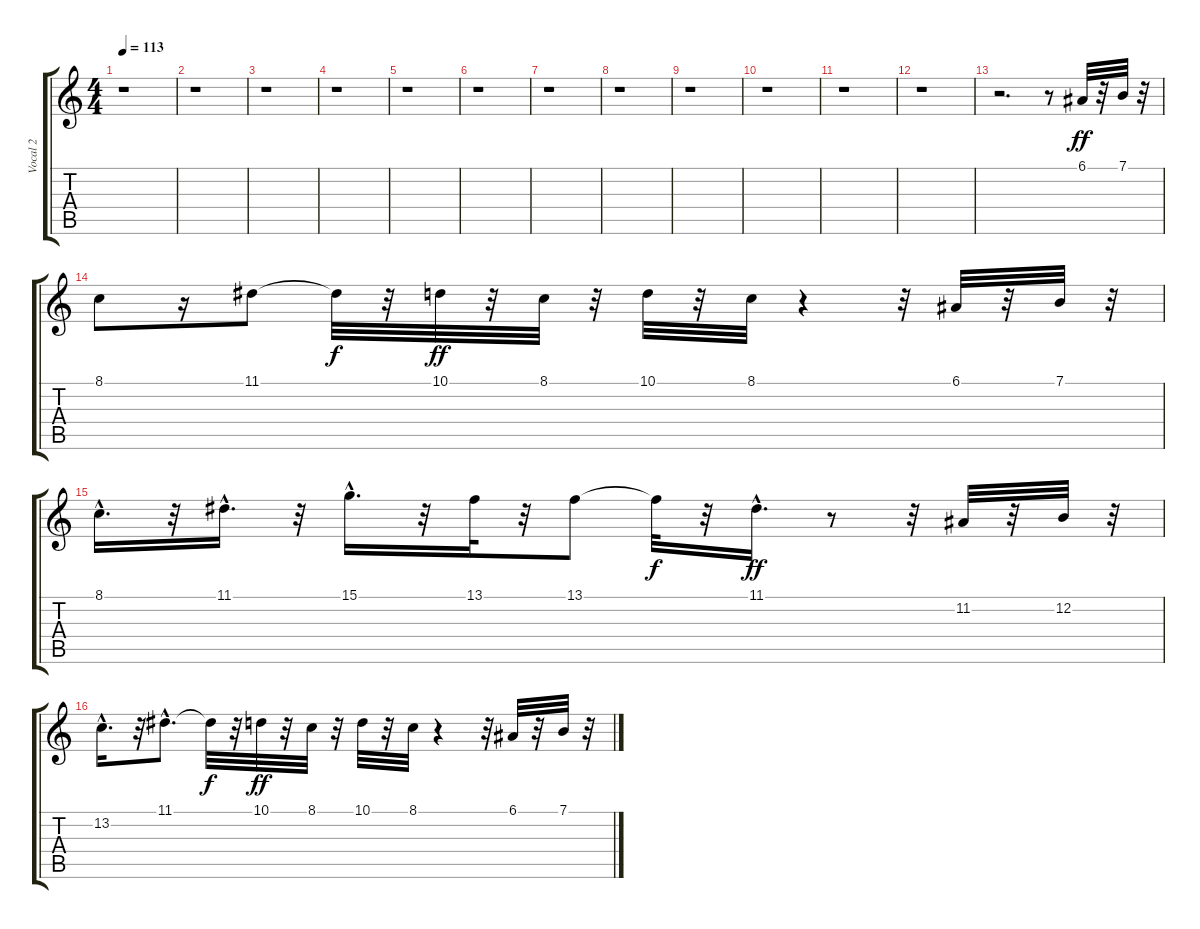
\track ("Vocal 2" "Vocal 2") {instrument clarinet}
\staff {score tabs}
\tuning (E4 B3 G3 D3 A2 E2) {hide}
\ts (4 4)
\tempo 113
\clef g2
\ks c
r.1{dy ff instrument clarinet} |
r.1 |
r.1 |
r.1 |
r.1 |
r.1 |
r.1 |
r.1 |
r.1 |
r.1 |
r.1 |
r.1 |
r.2{d} r.8 6.1.32 r.32 7.1.32 r.32 |
8.1.8 r.16 11.1.8 11.1{t}.32{dy f} r.32 10.1.32{dy ff} r.32 8.1.32 r.32 10.1.32 r.32 8.1.32 r.4 r.32 6.1.32 r.32 7.1.32 r.32 |
8.1{hac}.16{d} r.32 11.1{hac}.16{d} r.32 15.1{hac}.16{d} r.32 13.1.32 r.32 13.1.8 13.1{t}.32{dy f} r.32 11.1{hac}.16{d dy ff} r.8 r.32 11.2.32 r.32 12.2.32 r.32 |
13.2{hac}.16{d} r.32 11.1{hac}.8{d} 11.1{t}.32{dy f} r.32 10.1.32{dy ff} r.32 8.1.32 r.32 10.1.32 r.32 8.1.32 r.4 r.32 6.1.32 r.32 7.1.32 r.32
